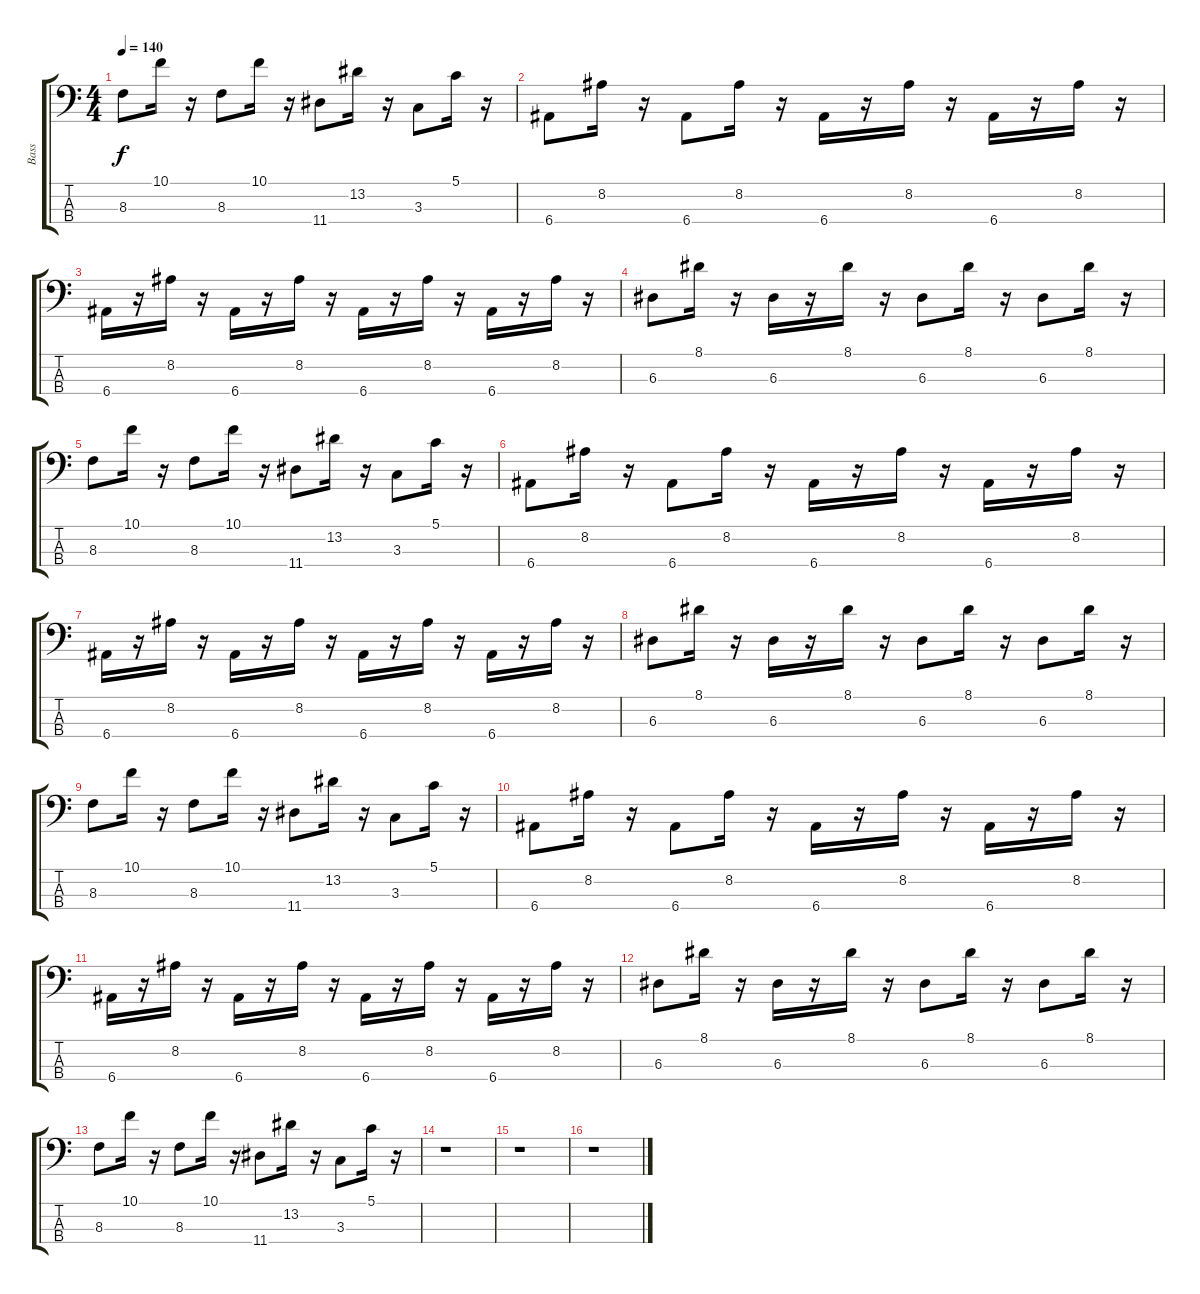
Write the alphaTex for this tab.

\track ("Bass" "Bass") {instrument electricbassfinger}
\staff {score tabs}
\tuning (G2 D2 A1 E1) {hide}
\ts (4 4)
\tempo 140
\clef f4
\ks c
8.3.8{dy f} 10.1.16 r.16 8.3.8 10.1.16 r.16 11.4.8 13.2.16 r.16 3.3.8 5.1.16 r.16 |
6.4.8 8.2.16 r.16 6.4.8 8.2.16 r.16 6.4.16 r.16 8.2.16 r.16 6.4.16 r.16 8.2.16 r.16 |
6.4.16 r.16 8.2.16 r.16 6.4.16 r.16 8.2.16 r.16 6.4.16 r.16 8.2.16 r.16 6.4.16 r.16 8.2.16 r.16 |
6.3.8 8.1.16 r.16 6.3.16 r.16 8.1.16 r.16 6.3.8 8.1.16 r.16 6.3.8 8.1.16 r.16 |
8.3.8 10.1.16 r.16 8.3.8 10.1.16 r.16 11.4.8 13.2.16 r.16 3.3.8 5.1.16 r.16 |
6.4.8 8.2.16 r.16 6.4.8 8.2.16 r.16 6.4.16 r.16 8.2.16 r.16 6.4.16 r.16 8.2.16 r.16 |
6.4.16 r.16 8.2.16 r.16 6.4.16 r.16 8.2.16 r.16 6.4.16 r.16 8.2.16 r.16 6.4.16 r.16 8.2.16 r.16 |
6.3.8 8.1.16 r.16 6.3.16 r.16 8.1.16 r.16 6.3.8 8.1.16 r.16 6.3.8 8.1.16 r.16 |
8.3.8 10.1.16 r.16 8.3.8 10.1.16 r.16 11.4.8 13.2.16 r.16 3.3.8 5.1.16 r.16 |
6.4.8 8.2.16 r.16 6.4.8 8.2.16 r.16 6.4.16 r.16 8.2.16 r.16 6.4.16 r.16 8.2.16 r.16 |
6.4.16 r.16 8.2.16 r.16 6.4.16 r.16 8.2.16 r.16 6.4.16 r.16 8.2.16 r.16 6.4.16 r.16 8.2.16 r.16 |
6.3.8 8.1.16 r.16 6.3.16 r.16 8.1.16 r.16 6.3.8 8.1.16 r.16 6.3.8 8.1.16 r.16 |
8.3.8 10.1.16 r.16 8.3.8 10.1.16 r.16 11.4.8 13.2.16 r.16 3.3.8 5.1.16 r.16 |
r.1 |
r.1 |
r.1
